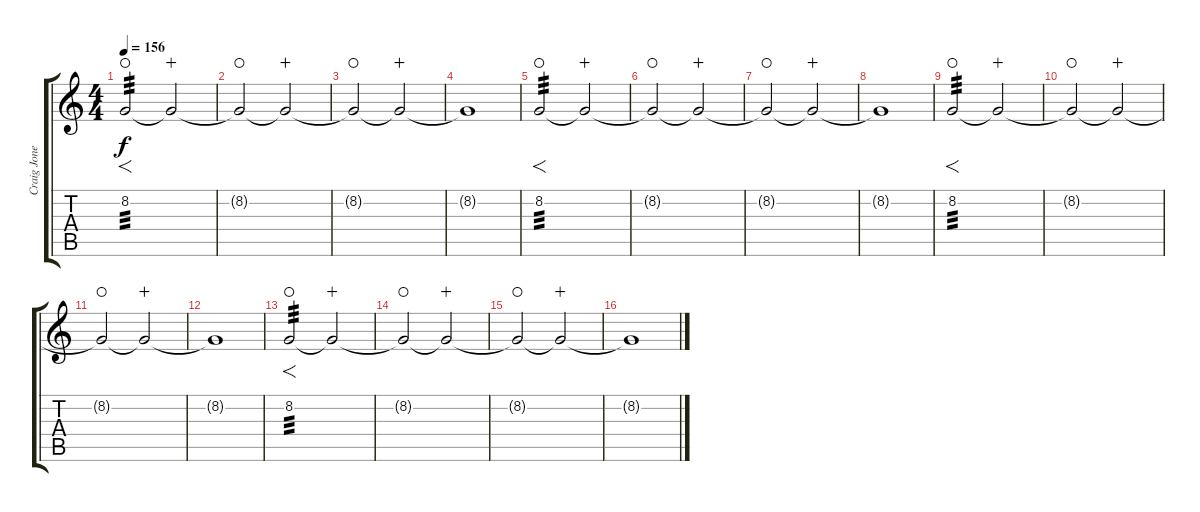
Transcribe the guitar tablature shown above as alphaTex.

\track ("Craig Jones" "Craig Jone") {instrument reversecymbal}
\staff {score tabs}
\tuning (E4 B3 G3 D3 A2 E2) {hide}
\ts (4 4)
\tempo 156
\clef g2
\ks c
8.2.2{f tp 3 dy f volume 6 instrument distortionguitar waho} 8.2{t}.2{wahc} |
8.2{t}.2{waho} 8.2{t}.2{wahc} |
8.2{t}.2{waho} 8.2{t}.2{wahc} |
8.2{t}.1 |
8.2.2{f tp 3 waho} 8.2{t}.2{wahc} |
8.2{t}.2{waho} 8.2{t}.2{wahc} |
8.2{t}.2{waho} 8.2{t}.2{wahc} |
8.2{t}.1 |
8.2.2{f tp 3 waho} 8.2{t}.2{wahc} |
8.2{t}.2{waho} 8.2{t}.2{wahc} |
8.2{t}.2{waho} 8.2{t}.2{wahc} |
8.2{t}.1 |
8.2.2{f tp 3 waho} 8.2{t}.2{wahc} |
8.2{t}.2{waho} 8.2{t}.2{wahc} |
8.2{t}.2{waho} 8.2{t}.2{wahc} |
8.2{t}.1
